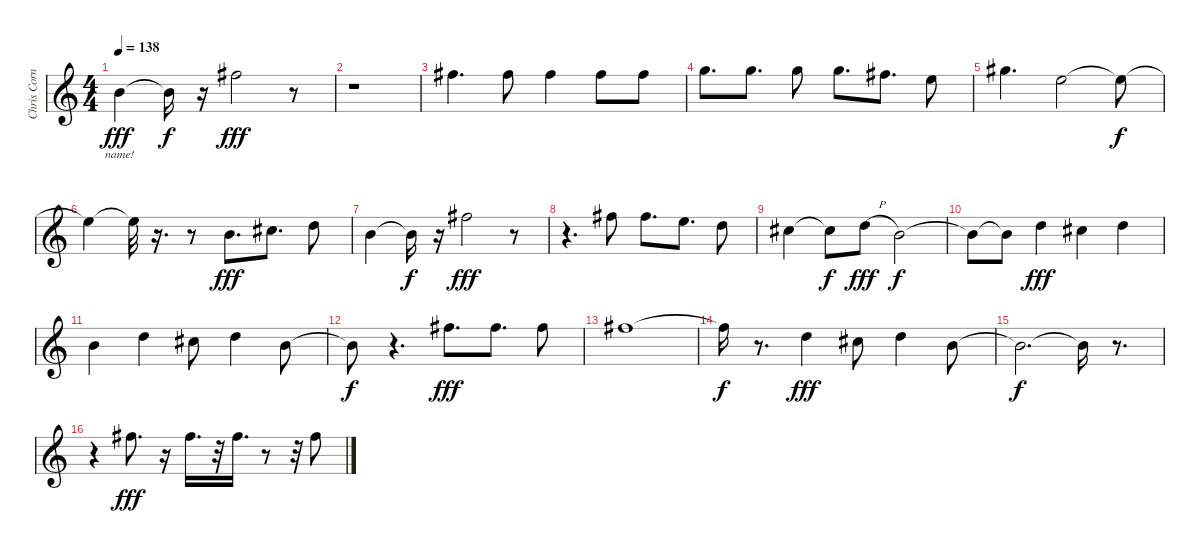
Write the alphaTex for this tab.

\track ("Chris Cornell (Vocals)" "Chris Corn") {instrument electricguitarjazz}
\staff {score}
\tuning (E4 B3 G3 D3 A2 E2) {hide}
\ts (4 4)
\tempo 138
\clef g2
\ks c
0.2.4{lyrics (0 "name!") lyrics (1 "") lyrics (2 "") lyrics (3 "") lyrics (4 "") dy fff} 0.2{t}.16{dy f} r.16 2.1.2{dy fff} r.8 |
r.1 |
2.1.4{d} 2.1.8 2.1.4 2.1.8 2.1.8 |
3.1.8{d} 3.1.8{d} 3.1.8 3.1.8{d} 2.1.8{d} 0.1.8 |
4.1.4{d} 0.1.2 0.1{t}.8{dy f} |
0.1{t}.4 0.1{t}.32 r.16{d} r.8 0.2.8{d dy fff} 2.2.8{d} 3.2.8 |
0.2.4 0.2{t}.16{dy f} r.16 2.1.2{dy fff} r.8 |
r.4{d} 2.1.8 2.1.8{d} 0.1.8{d} 3.2.8 |
2.2.4 2.2{t}.8{dy f} 3.2{h}.8{dy fff} 0.2.2{dy f} |
0.2{t}.8 0.2{t}.8 3.2.4{dy fff} 2.2.4 3.2.4 |
0.2.4 3.2.4 2.2.8 3.2.4 0.2.8 |
0.2{t}.8{dy f} r.4{d} 2.1.8{d dy fff} 2.1.8{d} 2.1.8 |
2.1.1 |
2.1{t}.16{dy f} r.8{d} 3.2.4{dy fff} 2.2.8 3.2.4 0.2.8 |
0.2{t}.2{d dy f} 0.2{t}.16 r.8{d} |
r.4 2.1.8{d dy fff} r.16 2.1.16{d} r.32 2.1.16{d} r.8 r.32 2.1.8
